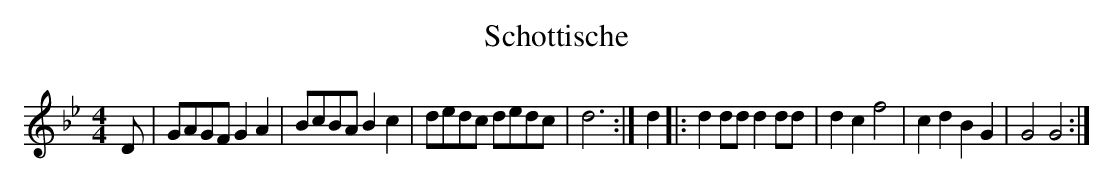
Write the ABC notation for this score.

X:1
T:Schottische
M:4/4
L:1/8
K:Gm
D|GAGF G2A2|BcBA B2c2|dedc dedc|d6:|d2|:d2dd d2dd|d2c2f4|c2d2B2G2|G4G4:|
